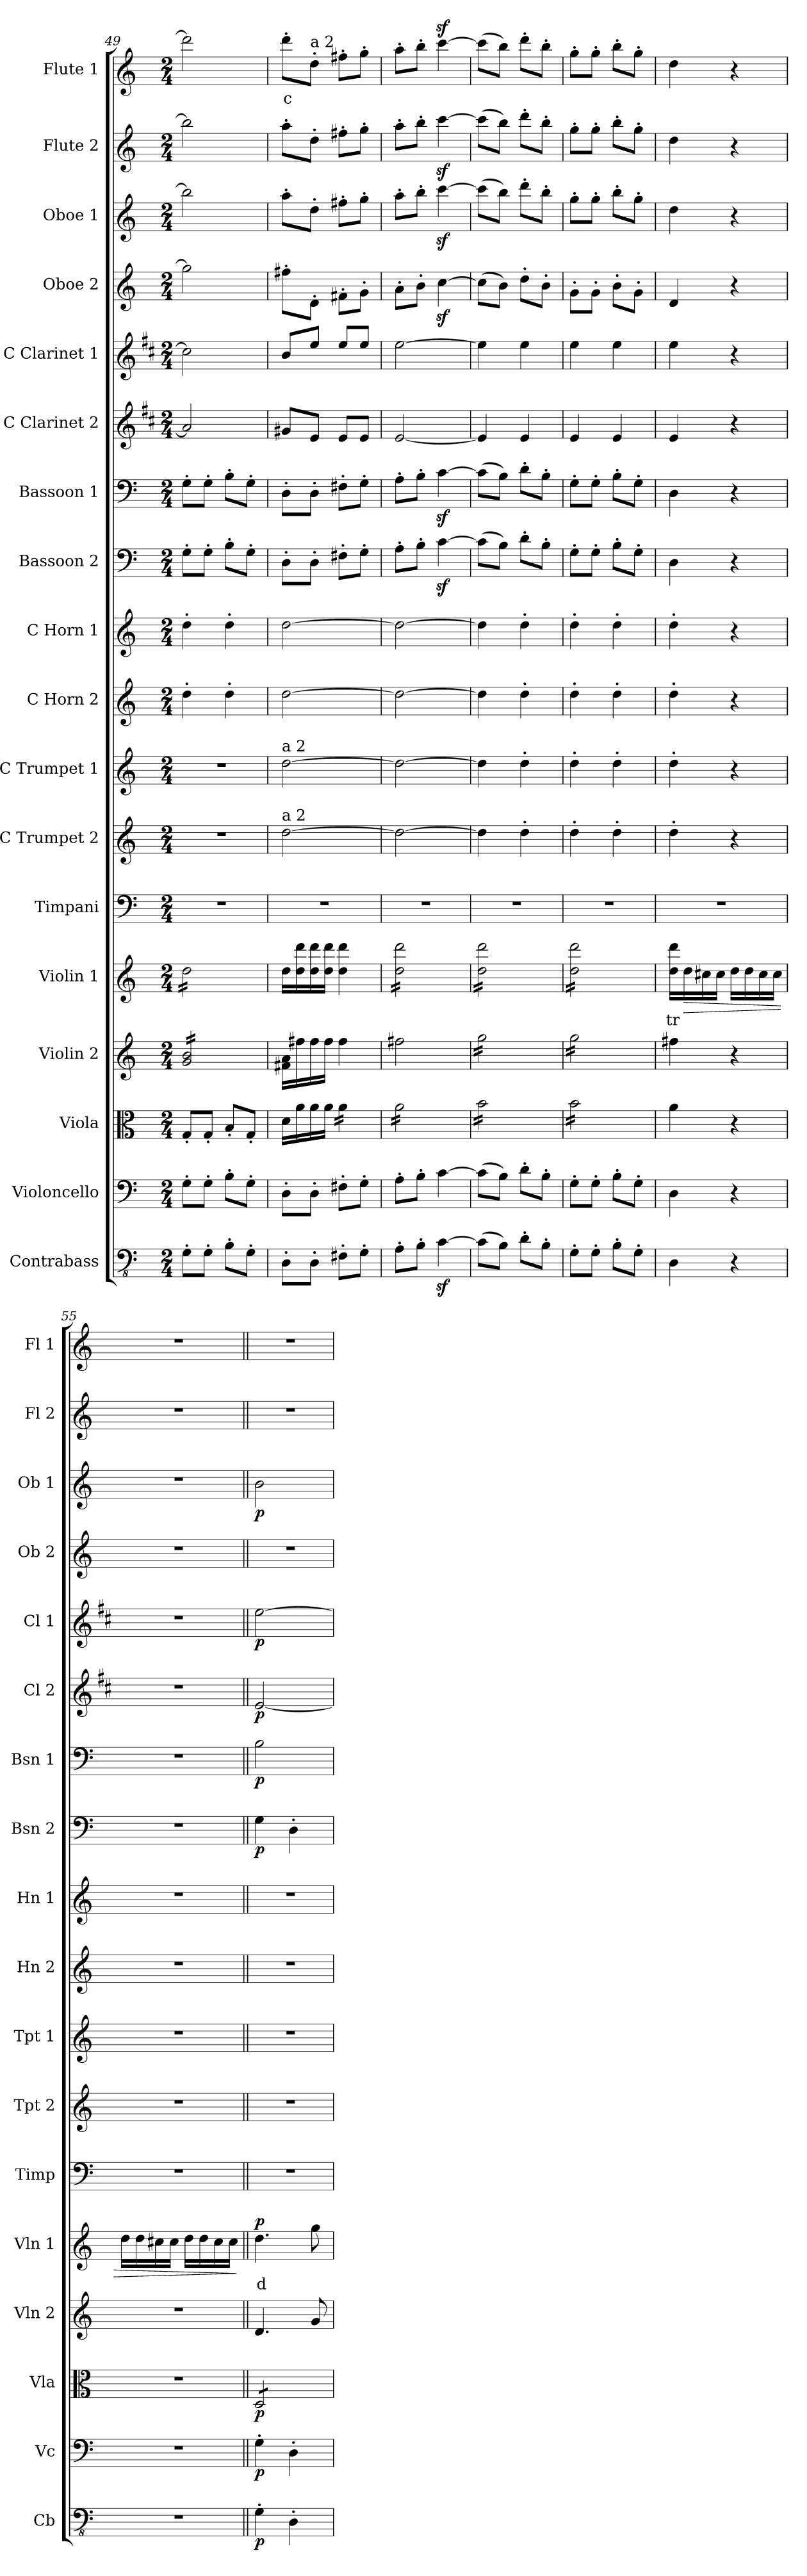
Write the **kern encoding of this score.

**kern	**dynam	**kern	**dynam	**kern	**dynam	**kern	**dynam	**kern	**text	**dynam	**kern	**kern	**kern	**kern	**kern	**kern	**dynam	**kern	**dynam	**kern	**dynam	**kern	**dynam	**kern	**kern	**dynam	**kern	**kern	**text
*part18	*part18	*part17	*part17	*part16	*part16	*part15	*part15	*part14	*part14	*part14	*part13	*part12	*part11	*part10	*part9	*part8	*part8	*part7	*part7	*part6	*part6	*part5	*part5	*part4	*part3	*part3	*part2	*part1	*part1
*staff18	*staff18	*staff17	*staff17	*staff16	*staff16	*staff15	*staff15	*staff14	*staff14	*staff14	*staff13	*staff12	*staff11	*staff10	*staff9	*staff8	*staff8	*staff7	*staff7	*staff6	*staff6	*staff5	*staff5	*staff4	*staff3	*staff3	*staff2	*staff1	*staff1
*I"Contrabass	*	*I"Violoncello	*	*I"Viola	*	*I"Violin 2	*	*I"Violin 1	*	*	*I"Timpani	*I"C Trumpet 2	*I"C Trumpet 1	*I"C Horn 2	*I"C Horn 1	*I"Bassoon 2	*	*I"Bassoon 1	*	*I"C Clarinet 2	*	*I"C Clarinet 1	*	*I"Oboe 2	*I"Oboe 1	*	*I"Flute 2	*I"Flute 1	*
*I'Cb	*	*I'Vc	*	*I'Vla	*	*I'Vln 2	*	*I'Vln 1	*	*	*I'Timp	*I'Tpt 2	*I'Tpt 1	*I'Hn 2	*I'Hn 1	*I'Bsn 2	*	*I'Bsn 1	*	*I'Cl 2	*	*I'Cl 1	*	*I'Ob 2	*I'Ob 1	*	*I'Fl 2	*I'Fl 1	*
*clefFv4	*	*clefF4	*	*clefC3	*	*clefG2	*	*clefG2	*	*	*clefF4	*clefG2	*clefG2	*clefG2	*clefG2	*clefF4	*	*clefF4	*	*clefG2	*	*clefG2	*	*clefG2	*clefG2	*	*clefG2	*clefG2	*
*	*	*	*	*	*	*	*	*	*	*	*	*	*	*ITrd7c12	*ITrd7c12	*	*	*	*	*ITrd1c2	*	*ITrd1c2	*	*	*	*	*	*	*
*k[]	*	*k[]	*	*k[]	*	*k[]	*	*k[]	*	*	*k[]	*k[]	*k[]	*k[]	*k[]	*k[]	*	*k[]	*	*k[]	*	*k[]	*	*k[]	*k[]	*	*k[]	*k[]	*
*M2/4	*	*M2/4	*	*M2/4	*	*M2/4	*	*M2/4	*	*	*M2/4	*M2/4	*M2/4	*M2/4	*M2/4	*M2/4	*	*M2/4	*	*M2/4	*	*M2/4	*	*M2/4	*M2/4	*	*M2/4	*M2/4	*
=49	=49	=49	=49	=49	=49	=49	=49	=49	=49	=49	=49	=49	=49	=49	=49	=49	=49	=49	=49	=49	=49	=49	=49	=49	=49	=49	=49	=49	=49
*	*	*	*	*	*	*tremolo	*	*	*	*	*	*	*	*	*	*	*	*	*	*	*	*	*	*	*	*	*	*	*
*	*	*	*	*	*	*	*	*tremolo	*	*	*	*	*	*	*	*	*	*	*	*	*	*	*	*	*	*	*	*	*
8GG'\L	.	8G'\L	.	8G'/L	.	16g/ 16b/LL	.	16dd\LL	.	.	2r	2r	2r	4d'\	4d'\	8G'\L	.	8G'\L	.	2g/]	.	2b\]	.	2gg\]	2bb\]	.	2bb\]	2ddd\]	.
.	.	.	.	.	.	16g/ 16b/	.	16dd\	.	.	.	.	.	.	.	.	.	.	.	.	.	.	.	.	.	.	.	.	.
8GG'\J	.	8G'\J	.	8G'/J	.	16g/ 16b/	.	16dd\	.	.	.	.	.	.	.	8G'\J	.	8G'\J	.	.	.	.	.	.	.	.	.	.	.
.	.	.	.	.	.	16g/ 16b/	.	16dd\	.	.	.	.	.	.	.	.	.	.	.	.	.	.	.	.	.	.	.	.	.
8BB'\L	.	8B'\L	.	8B'/L	.	16g/ 16b/	.	16dd\	.	.	.	.	.	4d'\	4d'\	8B'\L	.	8B'\L	.	.	.	.	.	.	.	.	.	.	.
.	.	.	.	.	.	16g/ 16b/	.	16dd\	.	.	.	.	.	.	.	.	.	.	.	.	.	.	.	.	.	.	.	.	.
8GG'\J	.	8G'\J	.	8G'/J	.	16g/ 16b/	.	16dd\	.	.	.	.	.	.	.	8G'\J	.	8G'\J	.	.	.	.	.	.	.	.	.	.	.
.	.	.	.	.	.	16g/ 16b/JJ	.	16dd\JJ	.	.	.	.	.	.	.	.	.	.	.	.	.	.	.	.	.	.	.	.	.
*	*	*	*	*	*	*	*	*Xtremolo	*	*	*	*	*	*	*	*	*	*	*	*	*	*	*	*	*	*	*	*	*
*	*	*	*	*	*	*Xtremolo	*	*	*	*	*	*	*	*	*	*	*	*	*	*	*	*	*	*	*	*	*	*	*
=50	=50	=50	=50	=50	=50	=50	=50	=50	=50	=50	=50	=50	=50	=50	=50	=50	=50	=50	=50	=50	=50	=50	=50	=50	=50	=50	=50	=50	=50
!	!	!	!	!	!	!	!	!	!	!	!	!	!LO:TX:a:t=a 2	!	!	!	!	!	!	!	!	!	!	!	!	!	!	!	!
!	!	!	!	!	!	!	!	!	!	!	!	!LO:TX:a:t=a 2	!	!	!	!	!	!	!	!	!	!	!	!	!	!	!	!	!
!	!	!	!	!	!	!	!	!	!	!	!	!	!	!	!	!	!	!	!	!	!	!	!	!	!	!	!	!	!LO:LY:b:color=#FF0000
8DD'\L	.	8D'\L	.	16d\LL	.	16f#X\ 16a\LL	.	16dd\LL	.	.	2r	[2dd\	[2dd\	[2d\	[2d\	8D'\L	.	8D'\L	.	8f#X/L	.	8a/L	.	8ff#X'\L	8aa'\L	.	8aa'\L	8ddd'\L	c
.	.	.	.	16a\	.	16ff#X\	.	16dd\ 16ddd\	.	.	.	.	.	.	.	.	.	.	.	.	.	.	.	.	.	.	.	.	.
!	!	!	!	!	!	!	!	!	!	!	!	!	!	!	!	!	!	!	!	!	!	!	!	!	!	!	!	!LO:TX:a:t=a 2	!
8DD'\J	.	8D'\J	.	16a\	.	16ff#\	.	16dd\ 16ddd\	.	.	.	.	.	.	.	8D'\J	.	8D'\J	.	8d/J	.	8dd/J	.	8d'\J	8dd'\J	.	8dd'\J	8dd'\J	.
.	.	.	.	16a\JJ	.	16ff#\JJ	.	16dd\ 16ddd\JJ	.	.	.	.	.	.	.	.	.	.	.	.	.	.	.	.	.	.	.	.	.
*	*	*	*	*tremolo	*	*	*	*	*	*	*	*	*	*	*	*	*	*	*	*	*	*	*	*	*	*	*	*	*
8FF#X'\L	.	8F#X'\L	.	16a\LL	.	4ff#\	.	4dd\ 4ddd\	.	.	.	.	.	.	.	8F#X'\L	.	8F#X'\L	.	8d/L	.	8dd/L	.	8f#X'\L	8ff#X'\L	.	8ff#X'\L	8ff#X'\L	.
.	.	.	.	16a\	.	.	.	.	.	.	.	.	.	.	.	.	.	.	.	.	.	.	.	.	.	.	.	.	.
8GG'\J	.	8G'\J	.	16a\	.	.	.	.	.	.	.	.	.	.	.	8G'\J	.	8G'\J	.	8d/J	.	8dd/J	.	8g'\J	8gg'\J	.	8gg'\J	8gg'\J	.
.	.	.	.	16a\JJ	.	.	.	.	.	.	.	.	.	.	.	.	.	.	.	.	.	.	.	.	.	.	.	.	.
=51	=51	=51	=51	=51	=51	=51	=51	=51	=51	=51	=51	=51	=51	=51	=51	=51	=51	=51	=51	=51	=51	=51	=51	=51	=51	=51	=51	=51	=51
*	*	*	*	*	*	*	*	*tremolo	*	*	*	*	*	*	*	*	*	*	*	*	*	*	*	*	*	*	*	*	*
8AA'\L	.	8A'\L	.	16a\LL	.	2ff#X\	.	16dd\ 16ddd\LL	.	.	2r	2dd\_	2dd\_	2d\_	2d\_	8A'\L	.	8A'\L	.	[2d/	.	[2dd\	.	8a'\L	8aa'\L	.	8aa'\L	8aa'\L	.
.	.	.	.	16a\	.	.	.	16dd\ 16ddd\	.	.	.	.	.	.	.	.	.	.	.	.	.	.	.	.	.	.	.	.	.
8BB'\J	.	8B'\J	.	16a\	.	.	.	16dd\ 16ddd\	.	.	.	.	.	.	.	8B'\J	.	8B'\J	.	.	.	.	.	8b'\J	8bb'\J	.	8bb'\J	8bb'\J	.
.	.	.	.	16a\	.	.	.	16dd\ 16ddd\	.	.	.	.	.	.	.	.	.	.	.	.	.	.	.	.	.	.	.	.	.
[4Cz<\	.	[4c\	.	16a\	.	.	.	16dd\ 16ddd\	.	.	.	.	.	.	.	[4cz<\	.	[4cz<\	.	.	.	.	.	[4ccz<\	[4cccz<\	.	[4cccz<\	[4cccz<\	.
.	.	.	.	16a\	.	.	.	16dd\ 16ddd\	.	.	.	.	.	.	.	.	.	.	.	.	.	.	.	.	.	.	.	.	.
.	.	.	.	16a\	.	.	.	16dd\ 16ddd\	.	.	.	.	.	.	.	.	.	.	.	.	.	.	.	.	.	.	.	.	.
.	.	.	.	16a\JJ	.	.	.	16dd\ 16ddd\JJ	.	.	.	.	.	.	.	.	.	.	.	.	.	.	.	.	.	.	.	.	.
=52	=52	=52	=52	=52	=52	=52	=52	=52	=52	=52	=52	=52	=52	=52	=52	=52	=52	=52	=52	=52	=52	=52	=52	=52	=52	=52	=52	=52	=52
*	*	*	*	*	*	*tremolo	*	*	*	*	*	*	*	*	*	*	*	*	*	*	*	*	*	*	*	*	*	*	*
(8C\L]	.	(8c\L]	.	16b\LL	.	16gg\LL	.	16dd\ 16ddd\LL	.	.	2r	4dd\]	4dd\]	4d\]	4d\]	(8c\L]	.	(8c\L]	.	4d/]	.	4dd\]	.	(8cc\L]	(8ccc\L]	.	(8ccc\L]	(8ccc\L]	.
.	.	.	.	16b\	.	16gg\	.	16dd\ 16ddd\	.	.	.	.	.	.	.	.	.	.	.	.	.	.	.	.	.	.	.	.	.
8BB\J)	.	8B\J)	.	16b\	.	16gg\	.	16dd\ 16ddd\	.	.	.	.	.	.	.	8B\J)	.	8B\J)	.	.	.	.	.	8b\J)	8bb\J)	.	8bb\J)	8bb\J)	.
.	.	.	.	16b\	.	16gg\	.	16dd\ 16ddd\	.	.	.	.	.	.	.	.	.	.	.	.	.	.	.	.	.	.	.	.	.
8D'\L	.	8d'\L	.	16b\	.	16gg\	.	16dd\ 16ddd\	.	.	.	4dd'\	4dd'\	4d'\	4d'\	8d'\L	.	8d'\L	.	4d/	.	4dd\	.	8dd'\L	8ddd'\L	.	8ddd'\L	8ddd'\L	.
.	.	.	.	16b\	.	16gg\	.	16dd\ 16ddd\	.	.	.	.	.	.	.	.	.	.	.	.	.	.	.	.	.	.	.	.	.
8BB'\J	.	8B'\J	.	16b\	.	16gg\	.	16dd\ 16ddd\	.	.	.	.	.	.	.	8B'\J	.	8B'\J	.	.	.	.	.	8b'\J	8bb'\J	.	8bb'\J	8bb'\J	.
.	.	.	.	16b\JJ	.	16gg\JJ	.	16dd\ 16ddd\JJ	.	.	.	.	.	.	.	.	.	.	.	.	.	.	.	.	.	.	.	.	.
=53	=53	=53	=53	=53	=53	=53	=53	=53	=53	=53	=53	=53	=53	=53	=53	=53	=53	=53	=53	=53	=53	=53	=53	=53	=53	=53	=53	=53	=53
8GG'\L	.	8G'\L	.	16b\LL	.	16gg\LL	.	16dd\ 16ddd\LL	.	.	2r	4dd'\	4dd'\	4d'\	4d'\	8G'\L	.	8G'\L	.	4d/	.	4dd\	.	8g'\L	8gg'\L	.	8gg'\L	8gg'\L	.
.	.	.	.	16b\	.	16gg\	.	16dd\ 16ddd\	.	.	.	.	.	.	.	.	.	.	.	.	.	.	.	.	.	.	.	.	.
8GG'\J	.	8G'\J	.	16b\	.	16gg\	.	16dd\ 16ddd\	.	.	.	.	.	.	.	8G'\J	.	8G'\J	.	.	.	.	.	8g'\J	8gg'\J	.	8gg'\J	8gg'\J	.
.	.	.	.	16b\	.	16gg\	.	16dd\ 16ddd\	.	.	.	.	.	.	.	.	.	.	.	.	.	.	.	.	.	.	.	.	.
8BB'\L	.	8B'\L	.	16b\	.	16gg\	.	16dd\ 16ddd\	.	.	.	4dd'\	4dd'\	4d'\	4d'\	8B'\L	.	8B'\L	.	4d/	.	4dd\	.	8b'\L	8bb'\L	.	8bb'\L	8bb'\L	.
.	.	.	.	16b\	.	16gg\	.	16dd\ 16ddd\	.	.	.	.	.	.	.	.	.	.	.	.	.	.	.	.	.	.	.	.	.
8GG'\J	.	8G'\J	.	16b\	.	16gg\	.	16dd\ 16ddd\	.	.	.	.	.	.	.	8G'\J	.	8G'\J	.	.	.	.	.	8g'\J	8gg'\J	.	8gg'\J	8gg'\J	.
.	.	.	.	16b\JJ	.	16gg\JJ	.	16dd\ 16ddd\JJ	.	.	.	.	.	.	.	.	.	.	.	.	.	.	.	.	.	.	.	.	.
*	*	*	*	*	*	*	*	*Xtremolo	*	*	*	*	*	*	*	*	*	*	*	*	*	*	*	*	*	*	*	*	*
*	*	*	*	*	*	*Xtremolo	*	*	*	*	*	*	*	*	*	*	*	*	*	*	*	*	*	*	*	*	*	*	*
*	*	*	*	*Xtremolo	*	*	*	*	*	*	*	*	*	*	*	*	*	*	*	*	*	*	*	*	*	*	*	*	*
!!LO:PB:g=z
=54	=54	=54	=54	=54	=54	=54	=54	=54	=54	=54	=54	=54	=54	=54	=54	=54	=54	=54	=54	=54	=54	=54	=54	=54	=54	=54	=54	=54	=54
!	!	!	!	!	!	!	!	!	!LO:LY:b:color=#FF0000	!	!	!	!	!	!	!	!	!	!	!	!	!	!	!	!	!	!	!	!
4DD\	.	4D\	.	4a\	.	4ff#X\	.	16dd\ 16ddd\LL	tr	.	2r	4dd'\	4dd'\	4d'\	4d'\	4D\	.	4D\	.	4d/	.	4dd\	.	4d/	4dd\	.	4dd\	4dd\	.
!	!	!	!	!	!	!	!	!	!	!LO:HP:b	!	!	!	!	!	!	!	!	!	!	!	!	!	!	!	!	!	!	!
.	.	.	.	.	.	.	.	16dd\	.	>	.	.	.	.	.	.	.	.	.	.	.	.	.	.	.	.	.	.	.
.	.	.	.	.	.	.	.	16cc#X\	.	.	.	.	.	.	.	.	.	.	.	.	.	.	.	.	.	.	.	.	.
.	.	.	.	.	.	.	.	16cc#\JJ	.	.	.	.	.	.	.	.	.	.	.	.	.	.	.	.	.	.	.	.	.
4r	.	4r	.	4r	.	4r	.	16dd\LL	.	.	.	4r	4r	4r	4r	4r	.	4r	.	4r	.	4r	.	4r	4r	.	4r	4r	.
.	.	.	.	.	.	.	.	16dd\	.	.	.	.	.	.	.	.	.	.	.	.	.	.	.	.	.	.	.	.	.
.	.	.	.	.	.	.	.	16cc#\	.	.	.	.	.	.	.	.	.	.	.	.	.	.	.	.	.	.	.	.	.
.	.	.	.	.	.	.	.	16cc#\JJ	.	.	.	.	.	.	.	.	.	.	.	.	.	.	.	.	.	.	.	.	.
=55	=55	=55	=55	=55	=55	=55	=55	=55	=55	=55	=55	=55	=55	=55	=55	=55	=55	=55	=55	=55	=55	=55	=55	=55	=55	=55	=55	=55	=55
2r	.	2r	.	2r	.	2r	.	16dd\LL	.	.	2r	2r	2r	2r	2r	2r	.	2r	.	2r	.	2r	.	2r	2r	.	2r	2r	.
.	.	.	.	.	.	.	.	16dd\	.	.	.	.	.	.	.	.	.	.	.	.	.	.	.	.	.	.	.	.	.
.	.	.	.	.	.	.	.	16cc#X\	.	.	.	.	.	.	.	.	.	.	.	.	.	.	.	.	.	.	.	.	.
.	.	.	.	.	.	.	.	16cc#\JJ	.	.	.	.	.	.	.	.	.	.	.	.	.	.	.	.	.	.	.	.	.
.	.	.	.	.	.	.	.	16dd\LL	.	.	.	.	.	.	.	.	.	.	.	.	.	.	.	.	.	.	.	.	.
.	.	.	.	.	.	.	.	16dd\	.	.	.	.	.	.	.	.	.	.	.	.	.	.	.	.	.	.	.	.	.
.	.	.	.	.	.	.	.	16cc#\	.	.	.	.	.	.	.	.	.	.	.	.	.	.	.	.	.	.	.	.	.
.	.	.	.	.	.	.	.	16cc#\JJ	.	.	.	.	.	.	.	.	.	.	.	.	.	.	.	.	.	.	.	.	.
.	.	.	.	.	.	.	.	.	.	]	.	.	.	.	.	.	.	.	.	.	.	.	.	.	.	.	.	.	.
=56||	=56||	=56||	=56||	=56||	=56||	=56||	=56||	=56||	=56||	=56||	=56||	=56||	=56||	=56||	=56||	=56||	=56||	=56||	=56||	=56||	=56||	=56||	=56||	=56||	=56||	=56||	=56||	=56||	=56||
!	!LO:DY:b	!	!LO:DY:b	!	!LO:DY:b	!	!LO:DY:b	!	!LO:LY:b:color=#FF0000	!	!	!	!	!	!	!	!	!	!	!	!	!	!	!	!	!	!	!	!
!	!	!	!	!	!	!	!LO:DY:n=1:b	!	!	!LO:DY:b	!	!	!	!	!	!	!LO:DY:b	!	!LO:DY:b	!	!LO:DY:b	!	!LO:DY:b	!	!	!LO:DY:b	!	!	!
*	*	*	*	*tremolo	*	*	*	*	*	*	*	*	*	*	*	*	*	*	*	*	*	*	*	*	*	*	*	*	*
4GG'\	p	4G'\	p	8D/L	p	4.d/	p mp	4.dd\	d	p	2r	2r	2r	2r	2r	4G\	p	2B\	p	[2d/	p	[2dd\	p	2r	2b\	p	2r	2r	.
.	.	.	.	8D/	.	.	.	.	.	.	.	.	.	.	.	.	.	.	.	.	.	.	.	.	.	.	.	.	.
4DD'\	.	4D'\	.	8D/	.	.	.	.	.	.	.	.	.	.	.	4D'\	.	.	.	.	.	.	.	.	.	.	.	.	.
.	.	.	.	8D/J	.	8g/	.	8gg\	.	.	.	.	.	.	.	.	.	.	.	.	.	.	.	.	.	.	.	.	.
*	*	*	*	*Xtremolo	*	*	*	*	*	*	*	*	*	*	*	*	*	*	*	*	*	*	*	*	*	*	*	*	*
=	=	=	=	=	=	=	=	=	=	=	=	=	=	=	=	=	=	=	=	=	=	=	=	=	=	=	=	=	=
*-	*-	*-	*-	*-	*-	*-	*-	*-	*-	*-	*-	*-	*-	*-	*-	*-	*-	*-	*-	*-	*-	*-	*-	*-	*-	*-	*-	*-	*-
